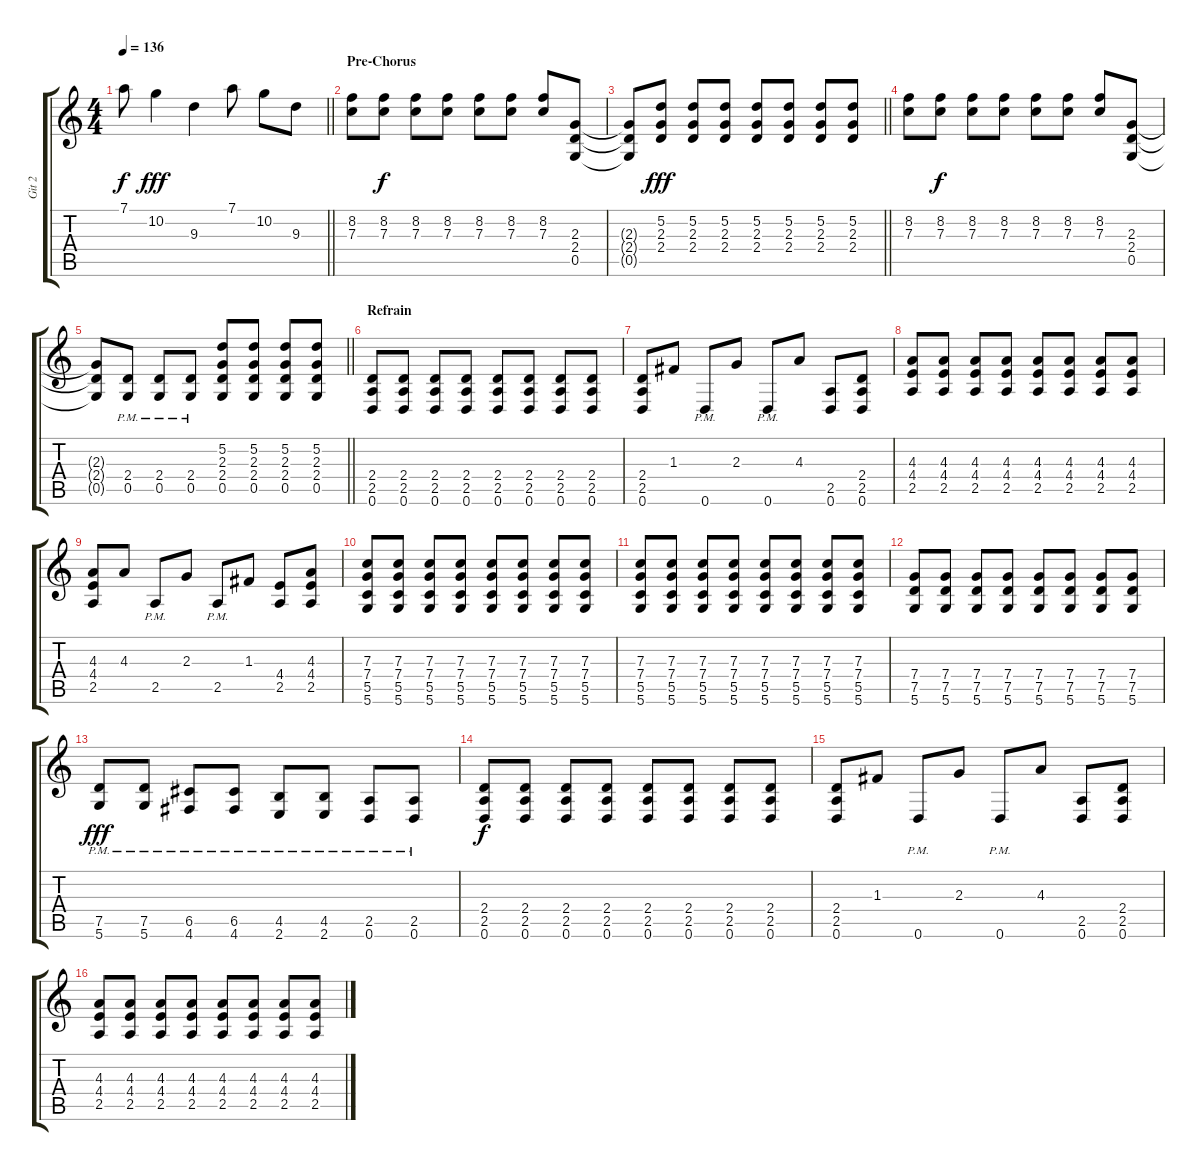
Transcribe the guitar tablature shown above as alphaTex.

\track ("Git 2" "Git 2") {instrument distortionguitar}
\staff {score tabs}
\tuning (D4 A3 F3 C3 G2 D2) {hide}
\ts (4 4)
\tempo 136
\clef g2
\barLineRight lightlight
\ks c
7.1{t}.8{dy f} 10.2.4{dy fff} 9.3.4 7.1.8 10.2.8 9.3.8 |
\section ("" "Pre-Chorus")
(8.2 7.3).8{volume 11 instrument distortionguitar} (8.2 7.3).8{dy f} (8.2 7.3).8 (8.2 7.3).8 (8.2 7.3).8 (8.2 7.3).8 (8.2 7.3).8 (2.3 2.4 0.5).8 |
\barLineRight lightlight
(2.3{t} 2.4{t} 0.5{t}).8 (5.2 2.3 2.4).8{dy fff} (5.2 2.3 2.4).8 (5.2 2.3 2.4).8 (5.2 2.3 2.4).8 (5.2 2.3 2.4).8 (5.2 2.3 2.4).8 (5.2 2.3 2.4).8 |
(8.2 7.3).8 (8.2 7.3).8{dy f} (8.2 7.3).8 (8.2 7.3).8 (8.2 7.3).8 (8.2 7.3).8 (8.2 7.3).8 (2.3 2.4 0.5).8 |
\barLineRight lightlight
(2.3{t} 2.4{t} 0.5{t}).8 (2.4{pm} 0.5{pm}).8 (2.4{pm} 0.5{pm}).8 (2.4{pm} 0.5{pm}).8 (5.2 2.3 2.4 0.5).8 (5.2 2.3 2.4 0.5).8 (5.2 2.3 2.4 0.5).8 (5.2 2.3 2.4 0.5).8 |
\section ("" "Refrain")
(2.4 2.5 0.6).8 (2.4 2.5 0.6).8 (2.4 2.5 0.6).8 (2.4 2.5 0.6).8 (2.4 2.5 0.6).8 (2.4 2.5 0.6).8 (2.4 2.5 0.6).8 (2.4 2.5 0.6).8 |
(2.4 2.5 0.6).8 1.3.8 0.6{pm}.8 2.3.8 0.6{pm}.8 4.3.8 (2.5 0.6).8 (2.4 2.5 0.6).8 |
(4.3 4.4 2.5).8 (4.3 4.4 2.5).8 (4.3 4.4 2.5).8 (4.3 4.4 2.5).8 (4.3 4.4 2.5).8 (4.3 4.4 2.5).8 (4.3 4.4 2.5).8 (4.3 4.4 2.5).8 |
(4.3 4.4 2.5).8 4.3.8 2.5{pm}.8 2.3.8 2.5{pm}.8 1.3.8 (4.4 2.5).8 (4.3 4.4 2.5).8 |
(7.3 7.4 5.5 5.6).8 (7.3 7.4 5.5 5.6).8 (7.3 7.4 5.5 5.6).8 (7.3 7.4 5.5 5.6).8 (7.3 7.4 5.5 5.6).8 (7.3 7.4 5.5 5.6).8 (7.3 7.4 5.5 5.6).8 (7.3 7.4 5.5 5.6).8 |
(7.3 7.4 5.5 5.6).8 (7.3 7.4 5.5 5.6).8 (7.3 7.4 5.5 5.6).8 (7.3 7.4 5.5 5.6).8 (7.3 7.4 5.5 5.6).8 (7.3 7.4 5.5 5.6).8 (7.3 7.4 5.5 5.6).8 (7.3 7.4 5.5 5.6).8 |
(7.4 7.5 5.6).8 (7.4 7.5 5.6).8 (7.4 7.5 5.6).8 (7.4 7.5 5.6).8 (7.4 7.5 5.6).8 (7.4 7.5 5.6).8 (7.4 7.5 5.6).8 (7.4 7.5 5.6).8 |
(7.5{pm} 5.6{pm}).8{dy fff} (7.5{pm} 5.6{pm}).8 (6.5{pm} 4.6{pm}).8 (6.5{pm} 4.6{pm}).8 (4.5{pm} 2.6{pm}).8 (4.5{pm} 2.6{pm}).8 (2.5{pm} 0.6{pm}).8 (2.5{pm} 0.6{pm}).8 |
(2.4 2.5 0.6).8{dy f} (2.4 2.5 0.6).8 (2.4 2.5 0.6).8 (2.4 2.5 0.6).8 (2.4 2.5 0.6).8 (2.4 2.5 0.6).8 (2.4 2.5 0.6).8 (2.4 2.5 0.6).8 |
(2.4 2.5 0.6).8 1.3.8 0.6{pm}.8 2.3.8 0.6{pm}.8 4.3.8 (2.5 0.6).8 (2.4 2.5 0.6).8 |
(4.3 4.4 2.5).8 (4.3 4.4 2.5).8 (4.3 4.4 2.5).8 (4.3 4.4 2.5).8 (4.3 4.4 2.5).8 (4.3 4.4 2.5).8 (4.3 4.4 2.5).8 (4.3 4.4 2.5).8
